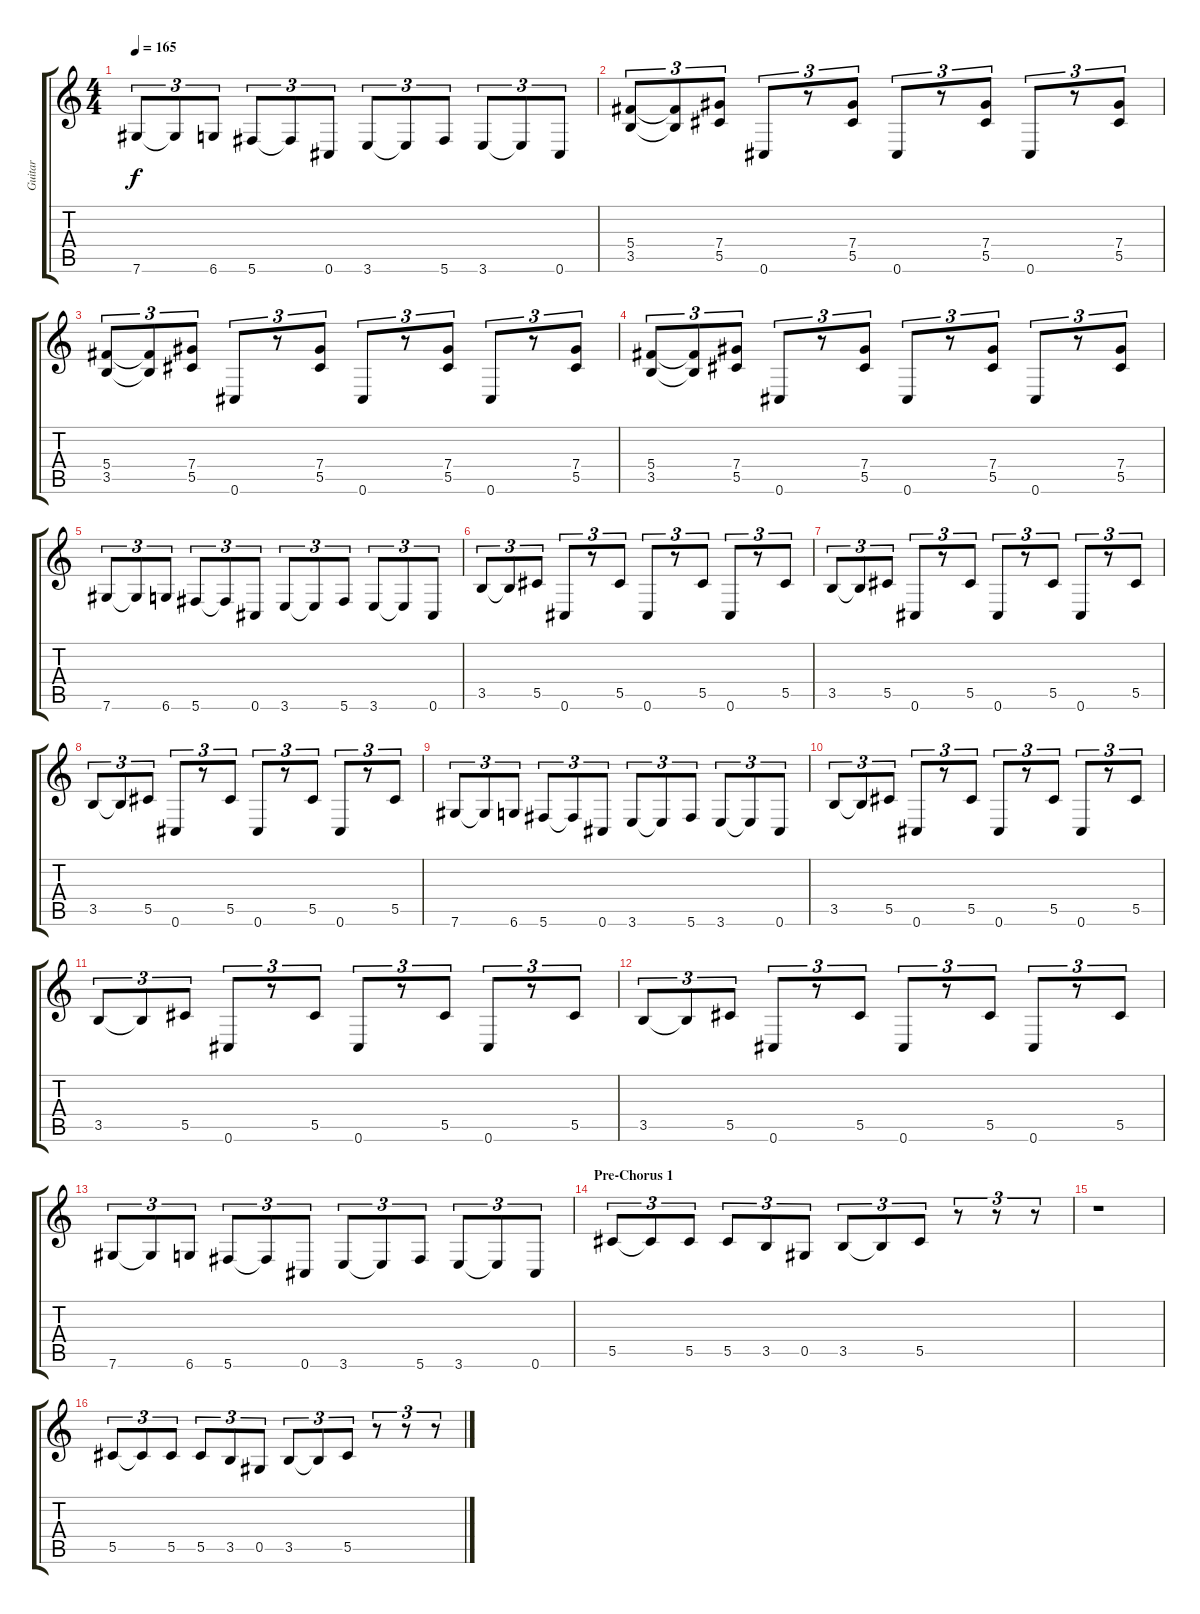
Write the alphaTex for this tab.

\track ("Guitar" "Guitar") {instrument distortionguitar}
\staff {score tabs}
\tuning (Eb4 Bb3 Gb3 Db3 Ab2 Db2) {hide}
\ts (4 4)
\tempo 165
\clef g2
\ks c
7.6.8{tu (3 2) dy f} 7.6{t}.8{tu (3 2)} 6.6.8{tu (3 2)} 5.6.8{tu (3 2)} 5.6{t}.8{tu (3 2)} 0.6.8{tu (3 2)} 3.6.8{tu (3 2)} 3.6{t}.8{tu (3 2)} 5.6.8{tu (3 2)} 3.6.8{tu (3 2)} 3.6{t}.8{tu (3 2)} 0.6.8{tu (3 2)} |
(5.4 3.5).8{tu (3 2)} (5.4{t} 3.5{t}).8{tu (3 2)} (7.4 5.5).8{tu (3 2)} 0.6.8{tu (3 2)} r.8{tu (3 2)} (7.4 5.5).8{tu (3 2)} 0.6.8{tu (3 2)} r.8{tu (3 2)} (7.4 5.5).8{tu (3 2)} 0.6.8{tu (3 2)} r.8{tu (3 2)} (7.4 5.5).8{tu (3 2)} |
(5.4 3.5).8{tu (3 2)} (5.4{t} 3.5{t}).8{tu (3 2)} (7.4 5.5).8{tu (3 2)} 0.6.8{tu (3 2)} r.8{tu (3 2)} (7.4 5.5).8{tu (3 2)} 0.6.8{tu (3 2)} r.8{tu (3 2)} (7.4 5.5).8{tu (3 2)} 0.6.8{tu (3 2)} r.8{tu (3 2)} (7.4 5.5).8{tu (3 2)} |
(5.4 3.5).8{tu (3 2)} (5.4{t} 3.5{t}).8{tu (3 2)} (7.4 5.5).8{tu (3 2)} 0.6.8{tu (3 2)} r.8{tu (3 2)} (7.4 5.5).8{tu (3 2)} 0.6.8{tu (3 2)} r.8{tu (3 2)} (7.4 5.5).8{tu (3 2)} 0.6.8{tu (3 2)} r.8{tu (3 2)} (7.4 5.5).8{tu (3 2)} |
7.6.8{tu (3 2)} 7.6{t}.8{tu (3 2)} 6.6.8{tu (3 2)} 5.6.8{tu (3 2)} 5.6{t}.8{tu (3 2)} 0.6.8{tu (3 2)} 3.6.8{tu (3 2)} 3.6{t}.8{tu (3 2)} 5.6.8{tu (3 2)} 3.6.8{tu (3 2)} 3.6{t}.8{tu (3 2)} 0.6.8{tu (3 2)} |
3.5.8{tu (3 2)} 3.5{t}.8{tu (3 2)} 5.5.8{tu (3 2)} 0.6.8{tu (3 2)} r.8{tu (3 2)} 5.5.8{tu (3 2)} 0.6.8{tu (3 2)} r.8{tu (3 2)} 5.5.8{tu (3 2)} 0.6.8{tu (3 2)} r.8{tu (3 2)} 5.5.8{tu (3 2)} |
3.5.8{tu (3 2)} 3.5{t}.8{tu (3 2)} 5.5.8{tu (3 2)} 0.6.8{tu (3 2)} r.8{tu (3 2)} 5.5.8{tu (3 2)} 0.6.8{tu (3 2)} r.8{tu (3 2)} 5.5.8{tu (3 2)} 0.6.8{tu (3 2)} r.8{tu (3 2)} 5.5.8{tu (3 2)} |
3.5.8{tu (3 2)} 3.5{t}.8{tu (3 2)} 5.5.8{tu (3 2)} 0.6.8{tu (3 2)} r.8{tu (3 2)} 5.5.8{tu (3 2)} 0.6.8{tu (3 2)} r.8{tu (3 2)} 5.5.8{tu (3 2)} 0.6.8{tu (3 2)} r.8{tu (3 2)} 5.5.8{tu (3 2)} |
7.6.8{tu (3 2)} 7.6{t}.8{tu (3 2)} 6.6.8{tu (3 2)} 5.6.8{tu (3 2)} 5.6{t}.8{tu (3 2)} 0.6.8{tu (3 2)} 3.6.8{tu (3 2)} 3.6{t}.8{tu (3 2)} 5.6.8{tu (3 2)} 3.6.8{tu (3 2)} 3.6{t}.8{tu (3 2)} 0.6.8{tu (3 2)} |
3.5.8{tu (3 2)} 3.5{t}.8{tu (3 2)} 5.5.8{tu (3 2)} 0.6.8{tu (3 2)} r.8{tu (3 2)} 5.5.8{tu (3 2)} 0.6.8{tu (3 2)} r.8{tu (3 2)} 5.5.8{tu (3 2)} 0.6.8{tu (3 2)} r.8{tu (3 2)} 5.5.8{tu (3 2)} |
3.5.8{tu (3 2)} 3.5{t}.8{tu (3 2)} 5.5.8{tu (3 2)} 0.6.8{tu (3 2)} r.8{tu (3 2)} 5.5.8{tu (3 2)} 0.6.8{tu (3 2)} r.8{tu (3 2)} 5.5.8{tu (3 2)} 0.6.8{tu (3 2)} r.8{tu (3 2)} 5.5.8{tu (3 2)} |
3.5.8{tu (3 2)} 3.5{t}.8{tu (3 2)} 5.5.8{tu (3 2)} 0.6.8{tu (3 2)} r.8{tu (3 2)} 5.5.8{tu (3 2)} 0.6.8{tu (3 2)} r.8{tu (3 2)} 5.5.8{tu (3 2)} 0.6.8{tu (3 2)} r.8{tu (3 2)} 5.5.8{tu (3 2)} |
7.6.8{tu (3 2)} 7.6{t}.8{tu (3 2)} 6.6.8{tu (3 2)} 5.6.8{tu (3 2)} 5.6{t}.8{tu (3 2)} 0.6.8{tu (3 2)} 3.6.8{tu (3 2)} 3.6{t}.8{tu (3 2)} 5.6.8{tu (3 2)} 3.6.8{tu (3 2)} 3.6{t}.8{tu (3 2)} 0.6.8{tu (3 2)} |
\section ("" "Pre-Chorus 1")
5.5.8{tu (3 2)} 5.5{t}.8{tu (3 2)} 5.5.8{tu (3 2)} 5.5.8{tu (3 2)} 3.5.8{tu (3 2)} 0.5.8{tu (3 2)} 3.5.8{tu (3 2)} 3.5{t}.8{tu (3 2)} 5.5.8{tu (3 2)} r.8{tu (3 2)} r.8{tu (3 2)} r.8{tu (3 2)} |
r.1 |
5.5.8{tu (3 2)} 5.5{t}.8{tu (3 2)} 5.5.8{tu (3 2)} 5.5.8{tu (3 2)} 3.5.8{tu (3 2)} 0.5.8{tu (3 2)} 3.5.8{tu (3 2)} 3.5{t}.8{tu (3 2)} 5.5.8{tu (3 2)} r.8{tu (3 2)} r.8{tu (3 2)} r.8{tu (3 2)}
